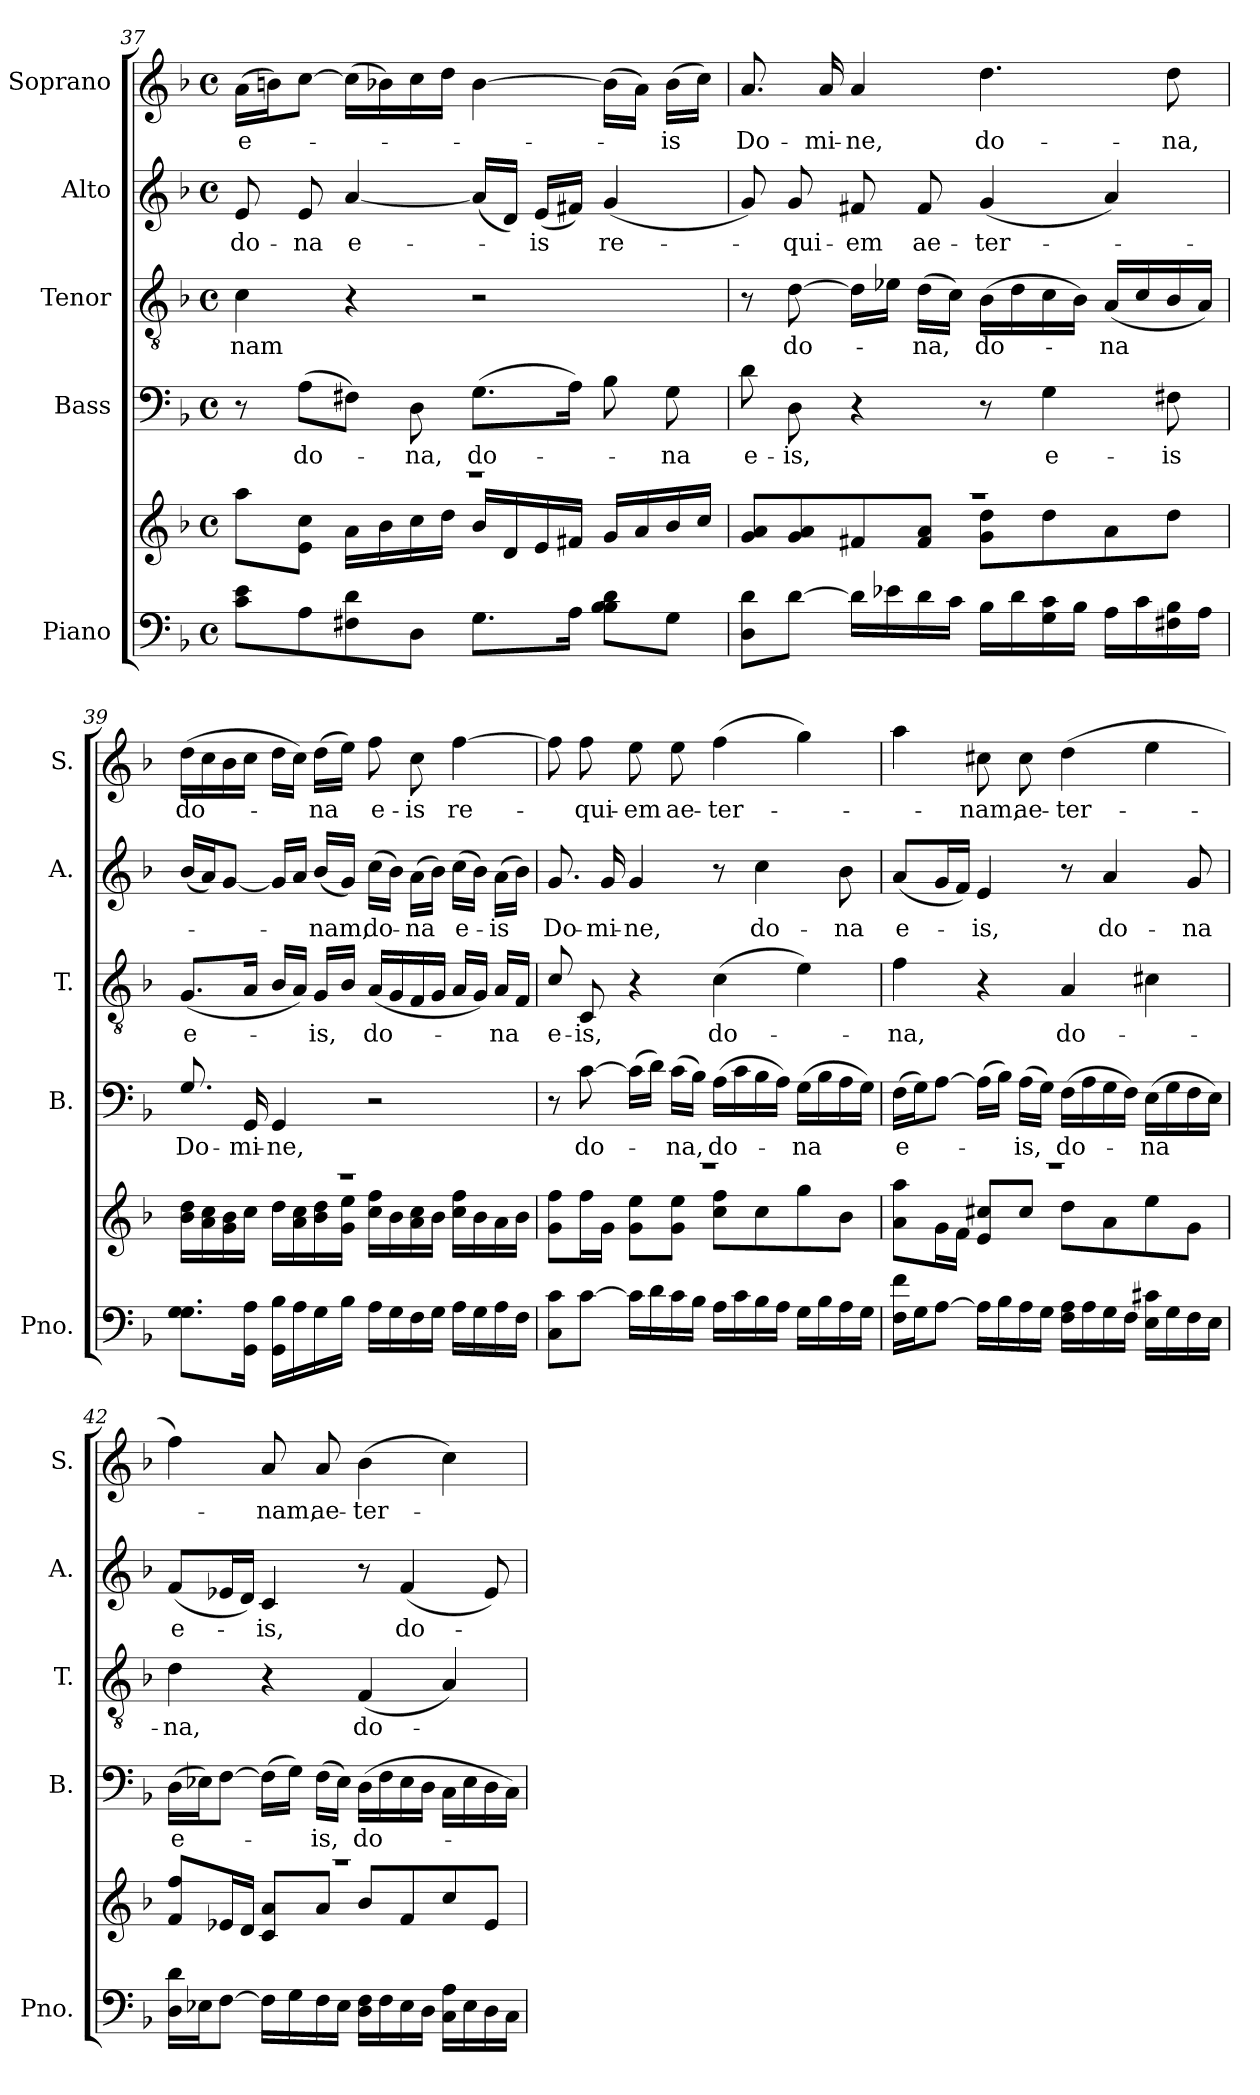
**kern	**kern	**kern	**text	**kern	**text	**kern	**text	**kern	**text
*part5	*part5	*part4	*part4	*part3	*part3	*part2	*part2	*part1	*part1
*staff6	*staff5	*staff4	*staff4	*staff3	*staff3	*staff2	*staff2	*staff1	*staff1
*I"Piano	*	*I"Bass	*	*I"Tenor	*	*I"Alto	*	*I"Soprano	*
*I'Pno.	*	*I'B.	*	*I'T.	*	*I'A.	*	*I'S.	*
*clefF4	*clefG2	*clefF4	*	*clefGv2	*	*clefG2	*	*clefG2	*
*k[b-]	*k[b-]	*k[b-]	*	*k[b-]	*	*k[b-]	*	*k[b-]	*
*M4/4	*M4/4	*M4/4	*	*M4/4	*	*M4/4	*	*M4/4	*
*met(c)	*met(c)	*met(c)	*	*met(c)	*	*met(c)	*	*met(c)	*
=37	=37	=37	=37	=37	=37	=37	=37	=37	=37
*	*^	*	*	*	*	*	*	*	*
!	!	!	!	!	!	!LO:LY:b	!	!LO:LY:b	!	!LO:LY:b
8c\ 8e\L	1r	8aa\L	8r	.	4c\	-nam	8e/	do-	(16a\LL	e-
.	.	.	.	.	.	.	.	.	16bn\J)	.
!	!	!	!	!LO:LY:b	!	!	!	!LO:LY:b	!	!
8A\	.	8e\ 8cc\J	(8A\L	do-	.	.	8e/	-na	[8cc\J	.
!	!	!	!	!	!	!	!	!LO:LY:b	!	!
8F#X\ 8d\	.	16a\LL	8F#X\J)	.	4r	.	[4a/	e-	(16cc\LL]	.
.	.	16b-\	.	.	.	.	.	.	16b-X\)	.
!	!	!	!	!LO:LY:b	!	!	!	!	!	!
8D\J	.	16cc\	8D\	-na,	.	.	.	.	16cc\	.
.	.	16dd\JJ	.	.	.	.	.	.	16dd\JJ	.
!	!	!	!	!LO:LY:b	!	!	!	!	!	!
8.G\L	.	16b-/LL	(8.G\L	do-	2r	.	(16a/LL]	.	[4b-\	.
.	.	16d/	.	.	.	.	16d/JJ)	.	.	.
!	!	!	!	!	!	!	!	!LO:LY:b	!	!
.	.	16e/	.	.	.	.	(16e/LL	-is	.	.
16A\Jk	.	16f#X/JJ	16A\Jk)	.	.	.	16f#X/JJ)	.	.	.
!	!	!	!	!	!	!	!	!LO:LY:b	!	!
8B-\ 8B-\ 8d\L	.	16g/LL	8B-\	.	.	.	(4g/	re-	(16b-\LL]	.
.	.	16a/	.	.	.	.	.	.	16a\JJ)	.
!	!	!	!	!LO:LY:b	!	!	!	!	!	!LO:LY:b
8G\J	.	16b-/	8G\	-na	.	.	.	.	(16b-\LL	-is
.	.	16cc/JJ	.	.	.	.	.	.	16cc\JJ)	.
!!LO:LB:g=z
=38	=38	=38	=38	=38	=38	=38	=38	=38	=38	=38
!	!	!	!	!LO:LY:b	!	!	!	!	!	!LO:LY:b
8D\ 8d\L	1r	8g/ 8a/L	8d\	e-	8r	.	8g/)	.	8.a/	Do-
!	!	!	!	!LO:LY:b	!	!LO:LY:b	!	!LO:LY:b	!	!
[8d\J	.	8g/ 8a/	8D\	-is,	[8d\	do-	8g/	-qui-	.	.
!	!	!	!	!	!	!	!	!	!	!LO:LY:b
.	.	.	.	.	.	.	.	.	16a/	-mi-
!	!	!	!	!	!	!	!	!LO:LY:b	!	!LO:LY:b
16d\LL]	.	8f#X/	4r	.	16d\LL]	.	8f#X/	-em	4a/	-ne,
16e-X\	.	.	.	.	16e-X\JJ	.	.	.	.	.
!	!	!	!	!	!	!LO:LY:b	!	!LO:LY:b	!	!
16d\	.	8f#/ 8a/J	.	.	(16d\LL	-na,	8f#/	ae-	.	.
16c\JJ	.	.	.	.	16c\JJ)	.	.	.	.	.
!	!	!	!	!	!	!LO:LY:b	!	!LO:LY:b	!	!LO:LY:b
16B-\LL	.	8g\ 8dd\L	8r	.	(>16B-\LL	do-	(4g/	-ter-	4.dd\	do-
16d\	.	.	.	.	16d\	.	.	.	.	.
!	!	!	!	!LO:LY:b	!	!	!	!	!	!
16G\ 16c\	.	8dd\	4G\	e-	16c\	.	.	.	.	.
16B-\JJ	.	.	.	.	16B-\JJ)	.	.	.	.	.
!	!	!	!	!	!	!LO:LY:b	!	!	!	!
16A\LL	.	8a\	.	.	(16A/LL	-na	4a/)	.	.	.
16c\	.	.	.	.	16c/	.	.	.	.	.
!	!	!	!	!LO:LY:b	!	!	!	!	!	!LO:LY:b
16F#X\ 16B-\	.	8dd\J	8F#X\	-is	16B-/	.	.	.	8dd\	-na,
16A\JJ	.	.	.	.	16A/JJ)	.	.	.	.	.
=39	=39	=39	=39	=39	=39	=39	=39	=39	=39	=39
!	!	!	!	!LO:LY:b	!	!LO:LY:b	!	!	!	!LO:LY:b
8.G\ 8.G\L	1r	16b-\ 16dd\LL	8.G/	Do-	(8.G/L	e-	(16b-/LL	.	(>16dd\LL	do-
.	.	16a\ 16cc\	.	.	.	.	16a/J)	.	16cc\	.
.	.	16g\ 16b-\	.	.	.	.	[8g/J	.	16b-\	.
!	!	!	!	!LO:LY:b	!	!	!	!	!	!
16GG\ 16A\Jk	.	16cc\JJ	16GG/	-mi-	16A/Jk	.	.	.	16cc\JJ	.
!	!	!	!	!LO:LY:b	!	!	!	!	!	!
16GG\ 16B-\LL	.	16dd\LL	4GG/	-ne,	16B-/LL	.	16g/LL]	.	16dd\LL	.
16A\	.	16a\ 16cc\	.	.	16A/JJ)	.	16a/JJ	.	16cc\JJ)	.
!	!	!	!	!	!	!LO:LY:b	!	!LO:LY:b	!	!LO:LY:b
16G\	.	16b-\ 16dd\	.	.	16G/LL	-is,	(16b-/LL	-nam,	(16dd\LL	-na
16B-\JJ	.	16g\ 16ee\JJ	.	.	16B-/JJ	.	16g/JJ)	.	16ee\JJ)	.
!	!	!	!	!	!	!LO:LY:b	!	!LO:LY:b	!	!LO:LY:b
16A\LL	.	16cc\ 16ff\LL	2r	.	(16A/LL	do-	(16cc\LL	do-	8ff\	e-
16G\	.	16b-\	.	.	16G/	.	16b-\JJ)	.	.	.
!	!	!	!	!	!	!	!	!LO:LY:b	!	!LO:LY:b
16F\	.	16a\ 16cc\	.	.	16F/	.	(16a\LL	-na	8cc\	-is
16G\JJ	.	16b-\JJ	.	.	16G/JJ	.	16b-\JJ)	.	.	.
!	!	!	!	!	!	!	!	!LO:LY:b	!	!LO:LY:b
16A\LL	.	16cc\ 16ff\LL	.	.	16A/LL	.	(16cc\LL	e-	[4ff\	re-
16G\	.	16b-\	.	.	16G/JJ)	.	16b-\JJ)	.	.	.
!	!	!	!	!	!	!LO:LY:b	!	!LO:LY:b	!	!
16A\	.	16a\	.	.	16A/LL	-na	(16a\LL	-is	.	.
16F\JJ	.	16b-\JJ	.	.	16F/JJ	.	16b-\JJ)	.	.	.
!!LO:PB:g=z
=40	=40	=40	=40	=40	=40	=40	=40	=40	=40	=40
!	!	!	!	!	!	!LO:LY:b	!	!LO:LY:b	!	!
8C\ 8c\L	1r	8g\ 8ff\L	8r	.	8c/	e-	8.g/	Do-	8ff\]	.
!	!	!	!	!LO:LY:b	!	!LO:LY:b	!	!	!	!LO:LY:b
[8c\J	.	16ff\L	[8c\	do-	8C/	-is,	.	.	8ff\	-qui-
!	!	!	!	!	!	!	!	!LO:LY:b	!	!
.	.	16g\JJ	.	.	.	.	16g/	-mi-	.	.
!	!	!	!	!	!	!	!	!LO:LY:b	!	!LO:LY:b
16c\LL]	.	8g\ 8ee\L	(16c\LL]	.	4r	.	4g/	-ne,	8ee\	-em
16d\	.	.	16d\JJ)	.	.	.	.	.	.	.
!	!	!	!	!LO:LY:b	!	!	!	!	!	!LO:LY:b
16c\	.	8g\ 8ee\J	(16c\LL	-na,	.	.	.	.	8ee\	ae-
16B-\JJ	.	.	16B-\JJ)	.	.	.	.	.	.	.
!	!	!	!	!LO:LY:b	!	!LO:LY:b	!	!	!	!LO:LY:b
16A\LL	.	8cc\ 8ff\L	(>16A\LL	do-	(4c\	do-	8r	.	(4ff\	-ter-
16c\	.	.	16c\	.	.	.	.	.	.	.
!	!	!	!	!	!	!	!	!LO:LY:b	!	!
16B-\	.	8cc\	16B-\	.	.	.	4cc\	do-	.	.
16A\JJ	.	.	16A\JJ)	.	.	.	.	.	.	.
!	!	!	!	!LO:LY:b	!	!	!	!	!	!
16G\LL	.	8gg\	(>16G\LL	-na	4e\)	.	.	.	4gg\)	.
16B-\	.	.	16B-\	.	.	.	.	.	.	.
!	!	!	!	!	!	!	!	!LO:LY:b	!	!
16A\	.	8b-\J	16A\	.	.	.	8b-\	-na	.	.
16G\JJ	.	.	16G\JJ)	.	.	.	.	.	.	.
=41	=41	=41	=41	=41	=41	=41	=41	=41	=41	=41
!	!	!	!	!LO:LY:b	!	!LO:LY:b	!	!LO:LY:b	!	!
16F\ 16f\LL	1r	8a\ 8aa\L	(16F\LL	e-	4f\	-na,	(8a/L	e-	4aa\	.
16G\J	.	.	16G\J)	.	.	.	.	.	.	.
[8A\J	.	16g\L	[8A\J	.	.	.	16g/L	.	.	.
.	.	16f\JJ	.	.	.	.	16f/JJ)	.	.	.
!	!	!	!	!	!	!	!	!LO:LY:b	!	!LO:LY:b
16A\LL]	.	8e/ 8cc#X/L	(16A\LL]	.	4r	.	4e/	-is,	8cc#X\	-nam,
16B-\	.	.	16B-\JJ)	.	.	.	.	.	.	.
!	!	!	!	!LO:LY:b	!	!	!	!	!	!LO:LY:b
16A\	.	8cc#/J	(16A\LL	-is,	.	.	.	.	8cc#\	ae-
16G\JJ	.	.	16G\JJ)	.	.	.	.	.	.	.
!	!	!	!	!LO:LY:b	!	!LO:LY:b	!	!	!	!LO:LY:b
16F\ 16A\LL	.	8dd\L	(>16F\LL	do-	4A/	do-	8r	.	(>4dd\	-ter-
16A\	.	.	16A\	.	.	.	.	.	.	.
!	!	!	!	!	!	!	!	!LO:LY:b	!	!
16G\	.	8a\	16G\	.	.	.	4a/	do-	.	.
16F\JJ	.	.	16F\JJ)	.	.	.	.	.	.	.
!	!	!	!	!LO:LY:b	!	!	!	!	!	!
16E\ 16c#X\LL	.	8ee\	(>16E\LL	-na	4c#X\	.	.	.	4ee\	.
16G\	.	.	16G\	.	.	.	.	.	.	.
!	!	!	!	!	!	!	!	!LO:LY:b	!	!
16F\	.	8g\J	16F\	.	.	.	8g/	-na	.	.
16E\JJ	.	.	16E\JJ)	.	.	.	.	.	.	.
=42	=42	=42	=42	=42	=42	=42	=42	=42	=42	=42
!	!	!	!	!LO:LY:b	!	!LO:LY:b	!	!LO:LY:b	!	!
16D\ 16d\LL	1r	8f/ 8ff/L	(16D\LL	e-	4d\	-na,	(8f/L	e-	4ff\)	.
16E-X\J	.	.	16E-X\J)	.	.	.	.	.	.	.
[8F\J	.	16e-X/L	[8F\J	.	.	.	16e-X/L	.	.	.
.	.	16d/JJ	.	.	.	.	16d/JJ)	.	.	.
!	!	!	!	!	!	!	!	!LO:LY:b	!	!LO:LY:b
16F\LL]	.	8c/ 8a/L	(16F\LL]	.	4r	.	4c/	-is,	8a/	-nam,
16G\	.	.	16G\JJ)	.	.	.	.	.	.	.
!	!	!	!	!LO:LY:b	!	!	!	!	!	!LO:LY:b
16F\	.	8a/J	(16F\LL	-is,	.	.	.	.	8a/	ae-
16E-\JJ	.	.	16E-\JJ)	.	.	.	.	.	.	.
!	!	!	!	!LO:LY:b	!	!LO:LY:b	!	!	!	!LO:LY:b
16D\ 16F\LL	.	8b-/L	(16D\LL	do-	(4F/	do-	8r	.	(4b-\	-ter-
16F\	.	.	16F\	.	.	.	.	.	.	.
!	!	!	!	!	!	!	!	!LO:LY:b	!	!
16E-\	.	8f/	16E-\	.	.	.	(4f/	do-	.	.
16D\JJ	.	.	16D\JJ	.	.	.	.	.	.	.
16C\ 16A\LL	.	8cc/	16C\LL	.	4A/)	.	.	.	4cc\)	.
16E-\	.	.	16E-\	.	.	.	.	.	.	.
16D\	.	8e-/J	16D\	.	.	.	8e-/)	.	.	.
16C\JJ	.	.	16C\JJ)	.	.	.	.	.	.	.
*	*v	*v	*	*	*	*	*	*	*	*
=	=	=	=	=	=	=	=	=	=
*-	*-	*-	*-	*-	*-	*-	*-	*-	*-
